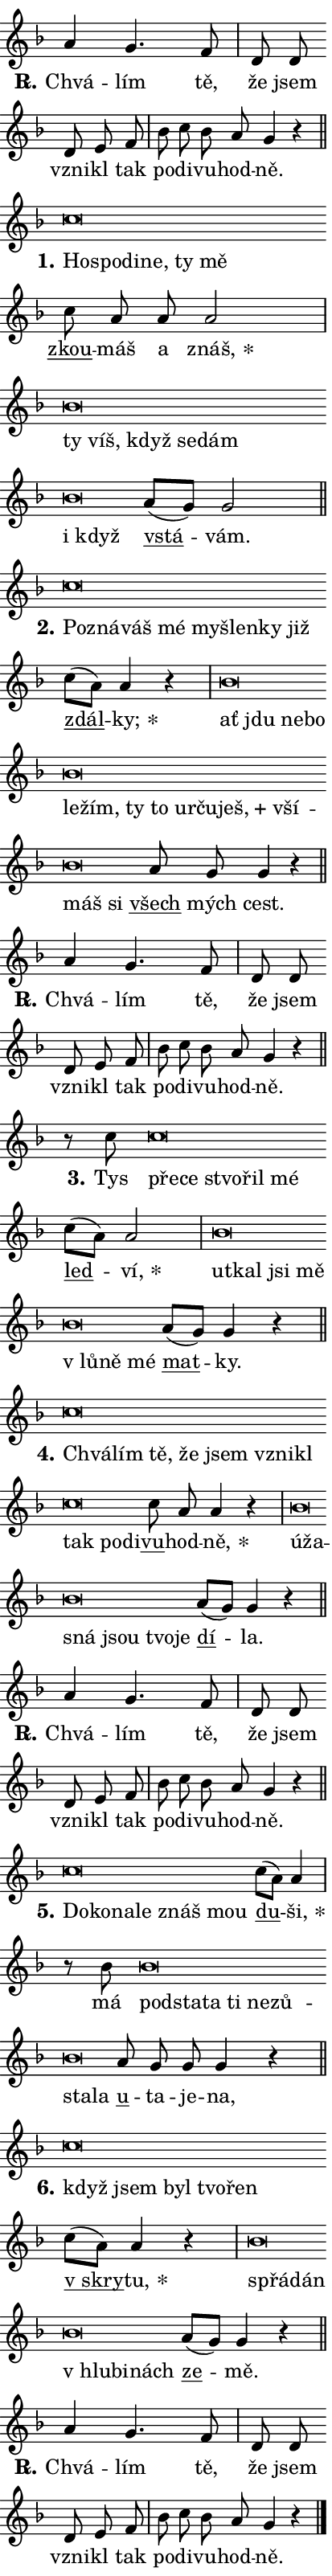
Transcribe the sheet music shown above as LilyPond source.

\version "2.24.0"
\header { tagline = "" }
\paper {
  indent = 0\cm
  top-margin = 0\cm
  right-margin = 0.13\cm % to fit lyric hyphens
  bottom-margin = 0\cm
  left-margin = 0\cm
  paper-width = 7\cm
  page-breaking = #ly:one-page-breaking
  system-system-spacing.basic-distance = #11
  score-system-spacing.basic-distance = #11
  ragged-last = ##f
}


%% Author: Thomas Morley
%% https://lists.gnu.org/archive/html/lilypond-user/2020-05/msg00002.html
#(define (line-position grob)
"Returns position of @var[grob} in current system:
   @code{'start}, if at first time-step
   @code{'end}, if at last time-step
   @code{'middle} otherwise
"
  (let* ((col (ly:item-get-column grob))
         (ln (ly:grob-object col 'left-neighbor))
         (rn (ly:grob-object col 'right-neighbor))
         (col-to-check-left (if (ly:grob? ln) ln col))
         (col-to-check-right (if (ly:grob? rn) rn col))
         (break-dir-left
           (and
             (ly:grob-property col-to-check-left 'non-musical #f)
             (ly:item-break-dir col-to-check-left)))
         (break-dir-right
           (and
             (ly:grob-property col-to-check-right 'non-musical #f)
             (ly:item-break-dir col-to-check-right))))
        (cond ((eqv? 1 break-dir-left) 'start)
              ((eqv? -1 break-dir-right) 'end)
              (else 'middle))))

#(define (tranparent-at-line-position vctor)
  (lambda (grob)
  "Relying on @code{line-position} select the relevant enry from @var{vctor}.
Used to determine transparency,"
    (case (line-position grob)
      ((end) (not (vector-ref vctor 0)))
      ((middle) (not (vector-ref vctor 1)))
      ((start) (not (vector-ref vctor 2))))))

noteHeadBreakVisibility =
#(define-music-function (break-visibility)(vector?)
"Makes @code{NoteHead}s transparent relying on @var{break-visibility}"
#{
  \override NoteHead.transparent =
    #(tranparent-at-line-position break-visibility)
#})

#(define delete-ledgers-for-transparent-note-heads
  (lambda (grob)
    "Reads whether a @code{NoteHead} is transparent.
If so this @code{NoteHead} is removed from @code{'note-heads} from
@var{grob}, which is supposed to be @code{LedgerLineSpanner}.
As a result ledgers are not printed for this @code{NoteHead}"
    (let* ((nhds-array (ly:grob-object grob 'note-heads))
           (nhds-list
             (if (ly:grob-array? nhds-array)
                 (ly:grob-array->list nhds-array)
                 '()))
           ;; Relies on the transparent-property being done before
           ;; Staff.LedgerLineSpanner.after-line-breaking is executed.
           ;; This is fragile ...
           (to-keep
             (remove
               (lambda (nhd)
                 (ly:grob-property nhd 'transparent #f))
               nhds-list)))
      ;; TODO find a better method to iterate over grob-arrays, similiar
      ;; to filter/remove etc for lists
      ;; For now rebuilt from scratch
      (set! (ly:grob-object grob 'note-heads)  '())
      (for-each
        (lambda (nhd)
          (ly:pointer-group-interface::add-grob grob 'note-heads nhd))
        to-keep))))

squashNotes = {
  \override NoteHead.X-extent = #'(-0.2 . 0.2)
  \override NoteHead.Y-extent = #'(-0.75 . 0)
  \override NoteHead.stencil =
    #(lambda (grob)
       (let ((pos (ly:grob-property grob 'staff-position)))
         (begin
           (if (< pos -7) (display "ERROR: Lower brevis then expected\n") (display ""))
           (if (<= pos -6) ly:text-interface::print ly:note-head::print))))
}
unSquashNotes = {
  \revert NoteHead.X-extent
  \revert NoteHead.Y-extent
  \revert NoteHead.stencil
}

hideNotes = \noteHeadBreakVisibility #begin-of-line-visible
unHideNotes = \noteHeadBreakVisibility #all-visible

% work-around for resetting accidentals
% https://lilypond.org/doc/v2.23/Documentation/notation/displaying-rhythms#unmetered-music
cadenzaMeasure = {
  \cadenzaOff
  \partial 1024 s1024
  \cadenzaOn
}

#(define-markup-command (accent layout props text) (markup?)
  "Underline accented syllable"
  (interpret-markup layout props
    #{\markup \override #'(offset . 4.3) \underline { #text }#}))

responsum = \markup \concat {
  "R" \hspace #-1.05 \path #0.1 #'((moveto 0 0.07) (lineto 0.9 0.8)) \hspace #0.05 "."
}

spaceSize = #0.6828661417322834 % exact space size for TeX Gyre Schola

\layout {
  \context {
    \Staff
    \remove "Time_signature_engraver"
    \override LedgerLineSpanner.after-line-breaking = #delete-ledgers-for-transparent-note-heads
  }
  \context {
    \Lyrics {
      \override LyricSpace.minimum-distance = \spaceSize
      \override LyricText.font-name = #"TeX Gyre Schola"
      \override LyricText.font-size = 1
      \override StanzaNumber.font-name = #"TeX Gyre Schola Bold"
      \override StanzaNumber.font-size = 1
    }
  }
  \context {
    \Score 
    \override NoteHead.text =
      #(lambda (grob) 
        (let ((pos (ly:grob-property grob 'staff-position)))
          #{\markup {
            \combine
              \halign #-0.55 \raise #(if (= pos -6) 0 0.5) \override #'(thickness . 2) \draw-line #'(3.2 . 0)
              \musicglyph "noteheads.sM1"
          }#}))
  }
}

% magnetic-lyrics.ily
%
%   written by
%     Jean Abou Samra <jean@abou-samra.fr>
%     Werner Lemberg <wl@gnu.org>
%
%   adapted by
%     Jiri Hon <jiri.hon@gmail.com>
%
% Version 2022-Apr-15

% https://www.mail-archive.com/lilypond-user@gnu.org/msg149350.html

#(define (Left_hyphen_pointer_engraver context)
   "Collect syllable-hyphen-syllable occurrences in lyrics and store
them in properties.  This engraver only looks to the left.  For
example, if the lyrics input is @code{foo -- bar}, it does the
following.

@itemize @bullet
@item
Set the @code{text} property of the @code{LyricHyphen} grob between
@q{foo} and @q{bar} to @code{foo}.

@item
Set the @code{left-hyphen} property of the @code{LyricText} grob with
text @q{foo} to the @code{LyricHyphen} grob between @q{foo} and
@q{bar}.
@end itemize

Use this auxiliary engraver in combination with the
@code{lyric-@/text::@/apply-@/magnetic-@/offset!} hook."
   (let ((hyphen #f)
         (text #f))
     (make-engraver
      (acknowledgers
       ((lyric-syllable-interface engraver grob source-engraver)
        (set! text grob)))
      (end-acknowledgers
       ((lyric-hyphen-interface engraver grob source-engraver)
        ;(when (not (grob::has-interface grob 'lyric-space-interface))
          (set! hyphen grob)));)
      ((stop-translation-timestep engraver)
       (when (and text hyphen)
         (ly:grob-set-object! text 'left-hyphen hyphen))
       (set! text #f)
       (set! hyphen #f)))))

#(define (lyric-text::apply-magnetic-offset! grob)
   "If the space between two syllables is less than the value in
property @code{LyricText@/.details@/.squash-threshold}, move the right
syllable to the left so that it gets concatenated with the left
syllable.

Use this function as a hook for
@code{LyricText@/.after-@/line-@/breaking} if the
@code{Left_@/hyphen_@/pointer_@/engraver} is active."
   (let ((hyphen (ly:grob-object grob 'left-hyphen #f)))
     (when hyphen
       (let ((left-text (ly:spanner-bound hyphen LEFT)))
         (when (grob::has-interface left-text 'lyric-syllable-interface)
           (let* ((common (ly:grob-common-refpoint grob left-text X))
                  (this-x-ext (ly:grob-extent grob common X))
                  (left-x-ext
                   (begin
                     ;; Trigger magnetism for left-text.
                     (ly:grob-property left-text 'after-line-breaking)
                     (ly:grob-extent left-text common X)))
                  ;; `delta` is the gap width between two syllables.
                  (delta (- (interval-start this-x-ext)
                            (interval-end left-x-ext)))
                  (details (ly:grob-property grob 'details))
                  (threshold (assoc-get 'squash-threshold details 0.2)))
             (when (< delta threshold)
               (let* (;; We have to manipulate the input text so that
                      ;; ligatures crossing syllable boundaries are not
                      ;; disabled.  For languages based on the Latin
                      ;; script this is essentially a beautification.
                      ;; However, for non-Western scripts it can be a
                      ;; necessity.
                      (lt (ly:grob-property left-text 'text))
                      (rt (ly:grob-property grob 'text))
                      (is-space (grob::has-interface hyphen 'lyric-space-interface))
                      (space (if is-space " " ""))
                      (extra-delta (if is-space spaceSize 0))
                      ;; Append new syllable.
                      (ltrt-space (if (and (string? lt) (string? rt))
                                (string-append lt space rt)
                                (make-concat-markup (list lt space rt))))
                      ;; Right-align `ltrt` to the right side.
                      (ltrt-space-markup (grob-interpret-markup
                               grob
                               (make-translate-markup
                                (cons (interval-length this-x-ext) 0)
                                (make-right-align-markup ltrt-space)))))
                 (begin
                   ;; Don't print `left-text`.
                   (ly:grob-set-property! left-text 'stencil #f)
                   ;; Set text and stencil (which holds all collected
                   ;; syllables so far) and shift it to the left.
                   (ly:grob-set-property! grob 'text ltrt-space)
                   (ly:grob-set-property! grob 'stencil ltrt-space-markup)
                   (ly:grob-translate-axis! grob (- (- delta extra-delta)) X))))))))))


#(define (lyric-hyphen::displace-bounds-first grob)
   ;; Make very sure this callback isn't triggered too early.
   (let ((left (ly:spanner-bound grob LEFT))
         (right (ly:spanner-bound grob RIGHT)))
     (ly:grob-property left 'after-line-breaking)
     (ly:grob-property right 'after-line-breaking)
     (ly:lyric-hyphen::print grob)))

squashThreshold = #0.4

\layout {
  \context {
    \Lyrics
    \consists #Left_hyphen_pointer_engraver
    \override LyricText.after-line-breaking =
      #lyric-text::apply-magnetic-offset!
    \override LyricHyphen.stencil = #lyric-hyphen::displace-bounds-first
    \override LyricText.details.squash-threshold = \squashThreshold
    \override LyricHyphen.minimum-distance = 0
    \override LyricHyphen.minimum-length = \squashThreshold
  }
}

squashText = \override LyricText.details.squash-threshold = 9999
unSquashText = \override LyricText.details.squash-threshold = \squashThreshold

leftText = \override LyricText.self-alignment-X = #LEFT
unLeftText = \revert LyricText.self-alignment-X

starOffset = #(lambda (grob) 
                (let ((x_offset (ly:self-alignment-interface::aligned-on-x-parent grob)))
                  (if (= x_offset 0) 0 (+ x_offset 1.2))))

star = #(define-music-function (syllable)(string?)
"Append star separator at the end of a syllable"
#{
  \once \override LyricText.X-offset = #starOffset
  \lyricmode { \markup {
    #syllable
    \override #'((font-name . "TeX Gyre Schola Bold")) \hspace #0.2 \lower #0.65 \larger "*"
  } }
#})

starAccent = #(define-music-function (syllable)(string?)
"Append star separator at the end of a syllable and make accent"
#{
  \once \override LyricText.X-offset = #starOffset
  \lyricmode { \markup {
    \accent #syllable
    \override #'((font-name . "TeX Gyre Schola Bold")) \hspace #0.2 \lower #0.65 \larger "*"
  } }
#})

breath = #(define-music-function (syllable)(string?)
"Append breathing indicator at the end of a syllable"
#{
  \lyricmode { \markup { #syllable "+" } }
#})

optionalBreath = #(define-music-function (syllable)(string?)
"Append optional breathing indicator at the end of a syllable"
#{
  \lyricmode { \markup { #syllable "(+)" } }
#})


\score {
    <<
        \new Voice = "melody" { \cadenzaOn \key f \major \relative { a'4 g4. f8 \cadenzaMeasure \bar "|" d d \bar "" d e f \cadenzaMeasure \bar "|" bes c bes a g4 r \cadenzaMeasure \bar "||" \break } }
        \new Lyrics \lyricsto "melody" { \lyricmode { \set stanza = \responsum
Chvá -- lím tě, že jsem vzni -- kl tak po -- di -- vu -- hod -- ně. } }
    >>
    \layout {}
}

\score {
    <<
        \new Voice = "melody" { \cadenzaOn \key f \major \relative { \squashNotes c''\breve*1/16 \hideNotes \breve*1/16 \bar "" \breve*1/16 \bar "" \breve*1/16 \bar "" \breve*1/16 \breve*1/16 \bar "" \unHideNotes \unSquashNotes \bar "" c8 a a a2 \cadenzaMeasure \bar "|" \squashNotes bes\breve*1/16 \hideNotes \breve*1/16 \bar "" \breve*1/16 \bar "" \breve*1/16 \bar "" \breve*1/16 \bar "" \breve*1/16 \breve*1/16 \bar "" \unHideNotes \unSquashNotes \bar "" a8[( g)] g2 \cadenzaMeasure \bar "||" \break } }
        \new Lyrics \lyricsto "melody" { \lyricmode { \set stanza = "1."
\leftText Ho -- \squashText spo -- di -- ne, ty mě \unLeftText \unSquashText \markup \accent zkou -- máš a \star znáš, \leftText ty \squashText víš, když se -- dám i když \unLeftText \unSquashText \markup \accent vstá -- vám. } }
    >>
    \layout {}
}

\score {
    <<
        \new Voice = "melody" { \cadenzaOn \key f \major \relative { \squashNotes c''\breve*1/16 \hideNotes \breve*1/16 \bar "" \breve*1/16 \bar "" \breve*1/16 \bar "" \breve*1/16 \bar "" \breve*1/16 \bar "" \breve*1/16 \breve*1/16 \bar "" \unHideNotes \unSquashNotes \bar "" c8[( a)] a4 r \cadenzaMeasure \bar "|" \squashNotes bes\breve*1/16 \hideNotes \breve*1/16 \bar "" \breve*1/16 \bar "" \breve*1/16 \bar "" \breve*1/16 \bar "" \breve*1/16 \bar "" \breve*1/16 \bar "" \breve*1/16 \bar "" \breve*1/16 \bar "" \breve*1/16 \bar "" \breve*1/16 \bar "" \breve*1/16 \bar "" \breve*1/16 \breve*1/16 \bar "" \unHideNotes \unSquashNotes \bar "" a8 g g4 r \cadenzaMeasure \bar "||" \break } }
        \new Lyrics \lyricsto "melody" { \lyricmode { \set stanza = "2."
\leftText Po -- \squashText zná -- váš mé my -- šlen -- ky již \unLeftText \unSquashText \markup \accent zdál -- \star ky; \leftText ať \squashText jdu ne -- bo le -- žím, ty to ur -- ču -- \breath "ješ," vší -- máš si \unLeftText \unSquashText \markup \accent všech mých cest. } }
    >>
    \layout {}
}

\score {
    <<
        \new Voice = "melody" { \cadenzaOn \key f \major \relative { a'4 g4. f8 \cadenzaMeasure \bar "|" d d \bar "" d e f \cadenzaMeasure \bar "|" bes c bes a g4 r \cadenzaMeasure \bar "||" \break } }
        \new Lyrics \lyricsto "melody" { \lyricmode { \set stanza = \responsum
Chvá -- lím tě, že jsem vzni -- kl tak po -- di -- vu -- hod -- ně. } }
    >>
    \layout {}
}

\score {
    <<
        \new Voice = "melody" { \cadenzaOn \key f \major \relative { r8 c''8 \squashNotes c\breve*1/16 \hideNotes \breve*1/16 \bar "" \breve*1/16 \bar "" \breve*1/16 \breve*1/16 \bar "" \unHideNotes \unSquashNotes \bar "" c8[( a)] a2 \cadenzaMeasure \bar "|" \squashNotes bes\breve*1/16 \hideNotes \breve*1/16 \bar "" \breve*1/16 \bar "" \breve*1/16 \bar "" \breve*1/16 \bar "" \breve*1/16 \breve*1/16 \bar "" \unHideNotes \unSquashNotes \bar "" a8[( g)] g4 r \cadenzaMeasure \bar "||" \break } }
        \new Lyrics \lyricsto "melody" { \lyricmode { \set stanza = "3."
Tys \leftText pře -- \squashText ce stvo -- řil mé \unLeftText \unSquashText \markup \accent led -- \star ví, \leftText ut -- \squashText kal jsi mě "v lů" -- ně mé \unLeftText \unSquashText \markup \accent mat -- ky. } }
    >>
    \layout {}
}

\score {
    <<
        \new Voice = "melody" { \cadenzaOn \key f \major \relative { \squashNotes c''\breve*1/16 \hideNotes \breve*1/16 \bar "" \breve*1/16 \bar "" \breve*1/16 \bar "" \breve*1/16 \bar "" \breve*1/16 \bar "" \breve*1/16 \bar "" \breve*1/16 \bar "" \breve*1/16 \breve*1/16 \bar "" \unHideNotes \unSquashNotes \bar "" c8 a a4 r \cadenzaMeasure \bar "|" \squashNotes bes\breve*1/16 \hideNotes \breve*1/16 \bar "" \breve*1/16 \bar "" \breve*1/16 \bar "" \breve*1/16 \breve*1/16 \bar "" \unHideNotes \unSquashNotes \bar "" a8[( g)] g4 r \cadenzaMeasure \bar "||" \break } }
        \new Lyrics \lyricsto "melody" { \lyricmode { \set stanza = "4."
\leftText Chvá -- \squashText lím tě, že jsem vzni -- kl tak po -- di -- \unLeftText \unSquashText \markup \accent vu -- hod -- \star ně, \leftText ú -- \squashText ža -- sná jsou tvo -- je \unLeftText \unSquashText \markup \accent dí -- la. } }
    >>
    \layout {}
}

\score {
    <<
        \new Voice = "melody" { \cadenzaOn \key f \major \relative { a'4 g4. f8 \cadenzaMeasure \bar "|" d d \bar "" d e f \cadenzaMeasure \bar "|" bes c bes a g4 r \cadenzaMeasure \bar "||" \break } }
        \new Lyrics \lyricsto "melody" { \lyricmode { \set stanza = \responsum
Chvá -- lím tě, že jsem vzni -- kl tak po -- di -- vu -- hod -- ně. } }
    >>
    \layout {}
}

\score {
    <<
        \new Voice = "melody" { \cadenzaOn \key f \major \relative { \squashNotes c''\breve*1/16 \hideNotes \breve*1/16 \bar "" \breve*1/16 \bar "" \breve*1/16 \bar "" \breve*1/16 \breve*1/16 \bar "" \unHideNotes \unSquashNotes \bar "" c8[( a)] a4 \cadenzaMeasure \bar "|" r8 bes8 \squashNotes bes\breve*1/16 \hideNotes \breve*1/16 \bar "" \breve*1/16 \bar "" \breve*1/16 \bar "" \breve*1/16 \bar "" \breve*1/16 \bar "" \breve*1/16 \breve*1/16 \bar "" \unHideNotes \unSquashNotes \bar "" a8 g g g4 r \cadenzaMeasure \bar "||" \break } }
        \new Lyrics \lyricsto "melody" { \lyricmode { \set stanza = "5."
\leftText Do -- \squashText ko -- na -- le znáš mou \unLeftText \unSquashText \markup \accent du -- \star ši, má \leftText pod -- \squashText sta -- ta ti ne -- zů -- sta -- la \unLeftText \unSquashText \markup \accent u -- ta -- je -- na, } }
    >>
    \layout {}
}

\score {
    <<
        \new Voice = "melody" { \cadenzaOn \key f \major \relative { \squashNotes c''\breve*1/16 \hideNotes \breve*1/16 \bar "" \breve*1/16 \bar "" \breve*1/16 \breve*1/16 \bar "" \unHideNotes \unSquashNotes \bar "" c8[( a)] a4 r \cadenzaMeasure \bar "|" \squashNotes bes\breve*1/16 \hideNotes \breve*1/16 \bar "" \breve*1/16 \bar "" \breve*1/16 \breve*1/16 \bar "" \unHideNotes \unSquashNotes \bar "" a8[( g)] g4 r \cadenzaMeasure \bar "||" \break } }
        \new Lyrics \lyricsto "melody" { \lyricmode { \set stanza = "6."
\leftText když \squashText jsem byl tvo -- řen \unLeftText \unSquashText \markup \accent "v skry" -- \star tu, \leftText spřá -- \squashText dán "v hlu" -- bi -- nách \unLeftText \unSquashText \markup \accent ze -- mě. } }
    >>
    \layout {}
}

\score {
    <<
        \new Voice = "melody" { \cadenzaOn \key f \major \relative { a'4 g4. f8 \cadenzaMeasure \bar "|" d d \bar "" d e f \cadenzaMeasure \bar "|" bes c bes a g4 r \cadenzaMeasure \bar "||" \break } \bar "|." }
        \new Lyrics \lyricsto "melody" { \lyricmode { \set stanza = \responsum
Chvá -- lím tě, že jsem vzni -- kl tak po -- di -- vu -- hod -- ně. } }
    >>
    \layout {}
}
